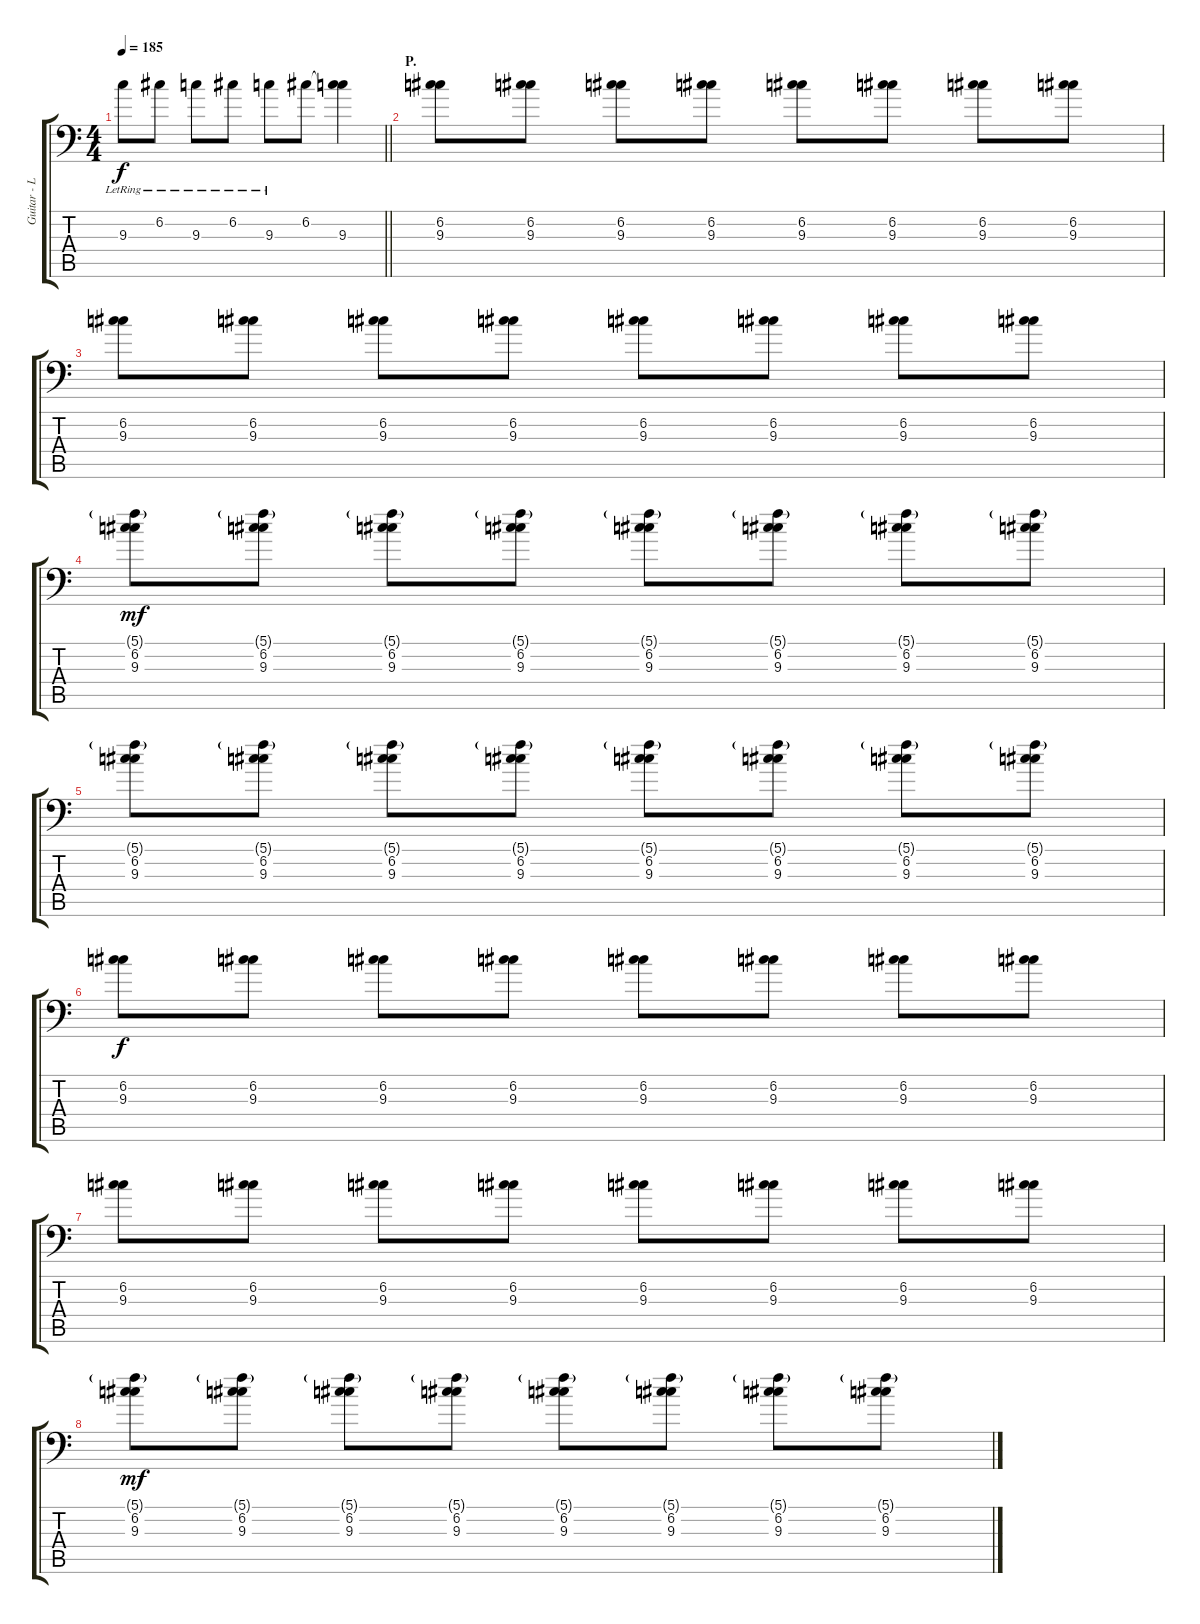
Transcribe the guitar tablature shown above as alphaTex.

\track ("Guitar - Left" "Guitar - L") {mute instrument distortionguitar}
\staff {score tabs}
\tuning (C4 G3 Eb3 Bb2 F2 Bb1) {hide}
\ts (4 4)
\tempo 185
\clef f4
\barLineRight lightlight
\ks c
9.3{lr}.8{dy f} 6.2{lr}.8 9.3{lr}.8 6.2{lr}.8 9.3{lr}.8 6.2.8 (6.2{t} 9.3).4 |
\section ("" "P.")
(6.2 9.3).8 (6.2 9.3).8 (6.2 9.3).8 (6.2 9.3).8 (6.2 9.3).8 (6.2 9.3).8 (6.2 9.3).8 (6.2 9.3).8 |
(6.2 9.3).8 (6.2 9.3).8 (6.2 9.3).8 (6.2 9.3).8 (6.2 9.3).8 (6.2 9.3).8 (6.2 9.3).8 (6.2 9.3).8 |
(5.1{g} 6.2 9.3).8{dy mf} (5.1{g} 6.2 9.3).8 (5.1{g} 6.2 9.3).8 (5.1{g} 6.2 9.3).8 (5.1{g} 6.2 9.3).8 (5.1{g} 6.2 9.3).8 (5.1{g} 6.2 9.3).8 (5.1{g} 6.2 9.3).8 |
(5.1{g} 6.2 9.3).8 (5.1{g} 6.2 9.3).8 (5.1{g} 6.2 9.3).8 (5.1{g} 6.2 9.3).8 (5.1{g} 6.2 9.3).8 (5.1{g} 6.2 9.3).8 (5.1{g} 6.2 9.3).8 (5.1{g} 6.2 9.3).8 |
(6.2 9.3).8{dy f} (6.2 9.3).8 (6.2 9.3).8 (6.2 9.3).8 (6.2 9.3).8 (6.2 9.3).8 (6.2 9.3).8 (6.2 9.3).8 |
(6.2 9.3).8 (6.2 9.3).8 (6.2 9.3).8 (6.2 9.3).8 (6.2 9.3).8 (6.2 9.3).8 (6.2 9.3).8 (6.2 9.3).8 |
(5.1{g} 6.2 9.3).8{dy mf} (5.1{g} 6.2 9.3).8 (5.1{g} 6.2 9.3).8 (5.1{g} 6.2 9.3).8 (5.1{g} 6.2 9.3).8 (5.1{g} 6.2 9.3).8 (5.1{g} 6.2 9.3).8 (5.1{g} 6.2 9.3).8
